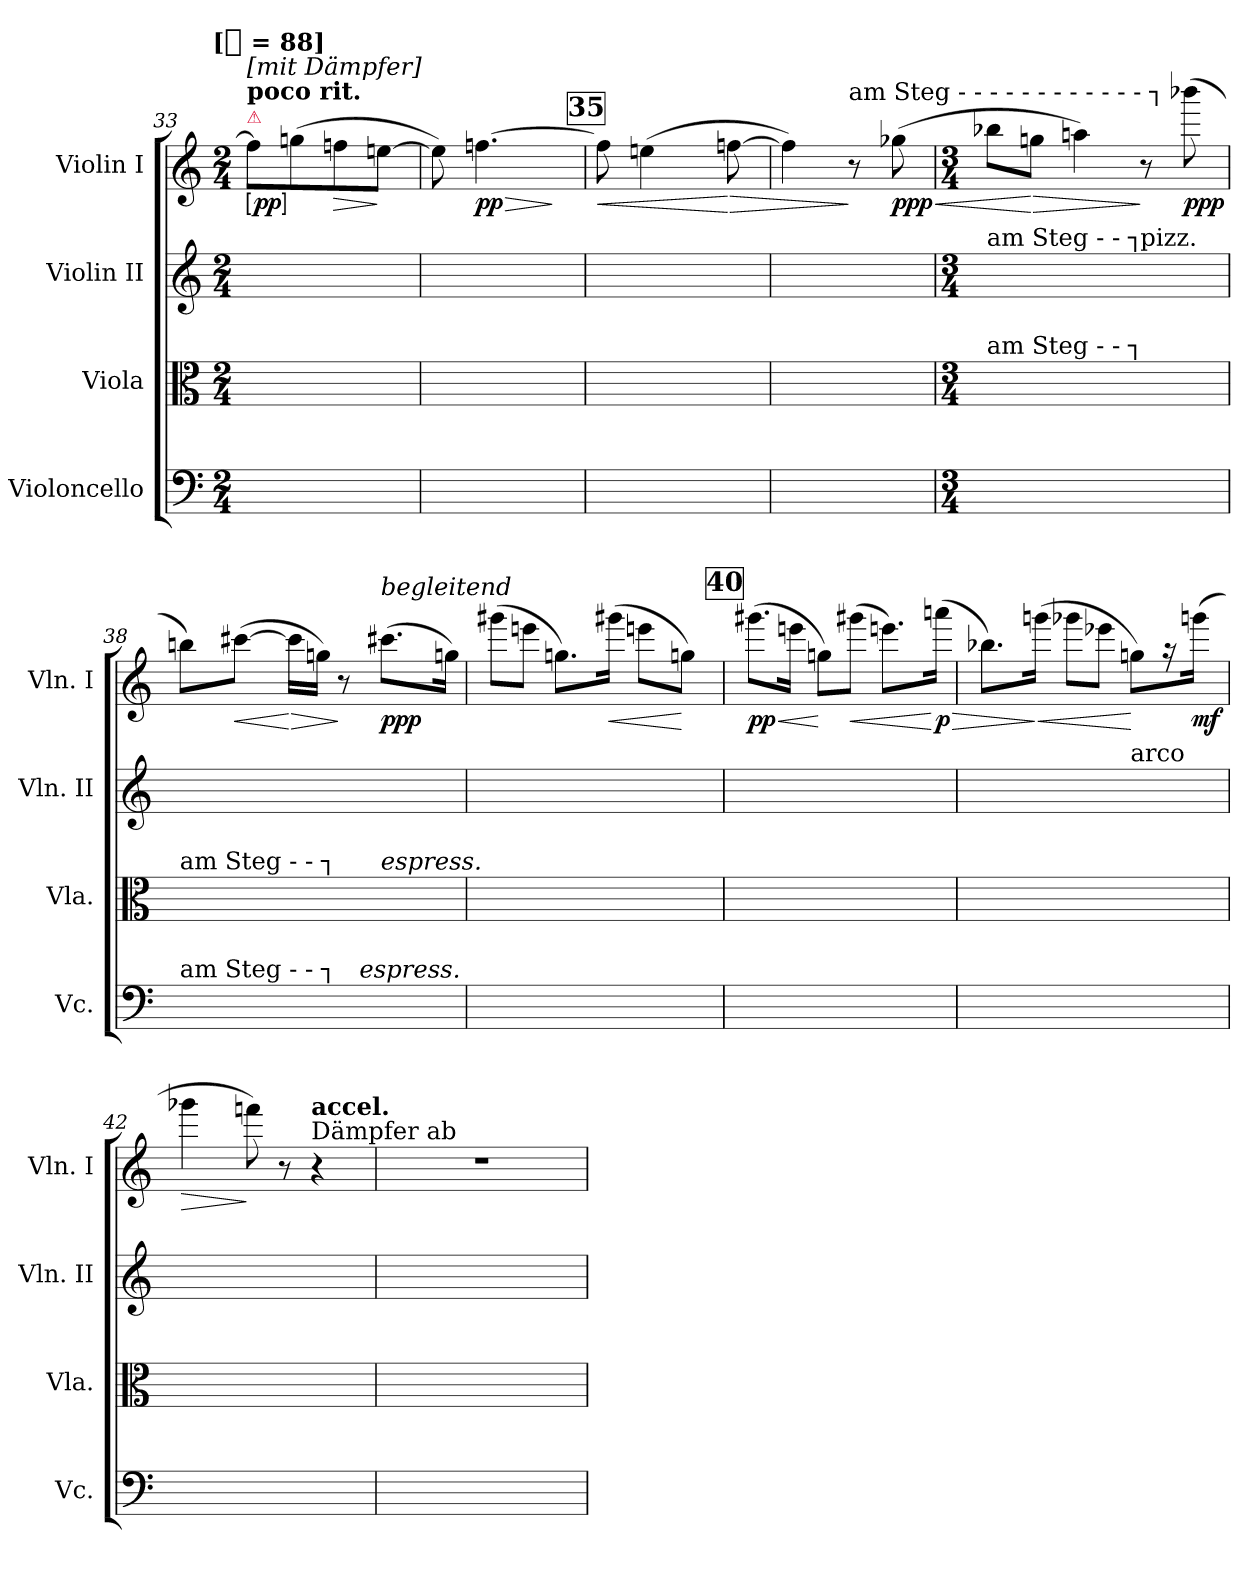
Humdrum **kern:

**kern	**kern	**kern	**kern	**dynam
*part4	*part3	*part2	*part1	*part1
*staff4	*staff3	*staff2	*staff1	*staff1
*I"Violoncello	*I"Viola	*I"Violin II	*I"Violin I	*
*I'Vc.	*I'Vla.	*I'Vln. II	*I'Vln. I	*
*clefF4	*clefC3	*clefG2	*clefG2	*
*k[]	*k[]	*k[]	*k[]	*
*C:	*C:	*C:	*C:	*
!!LO:TX:omd:t=[[quarter] = 88]
*M2/4	*M2/4	*M2/4	*M2/4	*
*MM88	*MM88	*MM88	*MM88	*
=33	=33	=33	=33	=33
!	!	!	!LO:TX:a:color=crimson:t=⚠	!
!	!	!	!LO:TX:a:B:t=poco rit.	!
!	!	!	!LO:TX:a:t=[mit Dämpfer]	!
!	!	!	!	!LO:DY:ed=brack
2ryy	4.ryy	4.ryy	8ffL]	pp
.	.	.	(8ggn	.
!	!	!	!	!LO:HP:b
.	.	.	8ffn	>
.	8ryy	8ryy	[8eenJ	]
=34	=34	=34	=34	=34
4ryy	2ryy	2ryy	8ee])	.
!	!	!	!	!LO:HP:b
.	.	.	[4.ffn	> pp
4ryy	.	.	.	.
.	.	.	.	]
!!LO:REH:place=s1:t=35
=35	=35	=35	=35	=35
!	!	!	!	!LO:HP:b
4ryy	2ryy	2ryy	8ff]	<
.	.	.	(4een	.
4ryy	.	.	.	.
!	!	!	!	!LO:HP:n=1:b
.	.	.	[8ffn	[ >
=36	=36	=36	=36	=36
4ryy	4ryy	4ryy	4ff])	.
*	*	*	*MM88	*
!	!	!	!LO:TX:a:t=am Steg - - - - - - - - - - - - ┐	!
4ryy	4ryy	4ryy	8r	]
!	!	!	!	!LO:HP:b
.	.	.	(8gg-X	< ppp
=37	=37	=37	=37	=37
*M3/4	*M3/4	*M3/4	*M3/4	*
!	!	!LO:TX:a:t=am Steg - - ┐	!	!
!	!LO:TX:a:t=am Steg - - ┐	!	!	!
4%3ryy	4ryy	4ryy	8bb-XL	.
!	!	!	!	!LO:HP:n=1:b
.	.	.	8ggnJ	[ >
.	4ryy	4ryy	4aan)	.
!	!	!LO:TX:a:t=pizz.	!	!
.	4ryy	8ryy	8r	]
.	.	8ryy	(8bbb-X	ppp
=38	=38	=38	=38	=38
!	!LO:TX:a:t=am Steg - - ┐	!	!	!
!LO:TX:a:t=am Steg - - ┐	!	!	!	!
32ryy	32ryy	8ryy	8bbnL)	.
32ryy	32ryy	.	.	.
32ryy	32ryy	.	.	.
32ryy	32ryy	.	.	.
!	!	!	!	!LO:HP:b
32ryy	32ryy	8ryy	([8ccc#XJ	<
32ryy	32ryy	.	.	.
32ryy	32ryy	.	.	.
32ryy	32ryy	.	.	.
!	!	!	!	!LO:HP:n=1:b
8ryy	8ryy	16ryy	16ccc#LL]	[ >
.	.	16ryy	16ggnJJ)	.
16ryy	16ryy	8ryy	8r	]
!LO:TX:a:i:t=espress.	!	!	!	!
16ryy	16ryy	.	.	.
!	!	!	!LO:TX:a:i:t=begleitend	!
!	!LO:TX:a:i:t=espress.	!	!	!
16ryy	16ryy	4ryy	(8.ccc#XL	ppp
16ryy	16ryy	.	.	.
8ryy	8ryy	.	.	.
.	.	.	16ggnJk)	.
=39	=39	=39	=39	=39
4ryy	4ryy	4%3ryy	(8ggg#XL	.
.	.	.	8eeenJ	.
8ryy	8ryy	.	8.ggnL)	.
8ryy	8ryy	.	.	.
!	!	!	!	!LO:HP:b
.	.	.	(16ggg#XJk	<
16ryy	16ryy	.	8eeenL	.
8ryy	8ryy	.	.	.
.	.	.	8ggnJ)	[
16ryy	16ryy	.	.	.
!!LO:REH:place=s1:t=40
=40	=40	=40	=40	=40
!	!	!	!	!LO:HP:b
4.ryy	4.ryy	4%3ryy	(8.ggg#XL	< pp
.	.	.	16eeenJk	.
.	.	.	8ggnL)	[
!	!	!	!	!LO:HP:b
8ryy	8ryy	.	(8ggg#XJ	<
8ryy	8ryy	.	8.eeenL)	.
8ryy	8ryy	.	.	.
!	!	!	!	!LO:HP:n=1:b
.	.	.	(16aaanJk	[ > p
=41	=41	=41	=41	=41
8ryy	8ryy	4ryy	8.bb-XL)	.
8ryy	8ryy	.	.	.
!	!	!	!	!LO:HP:n=1:b
.	.	.	(16gggnJk	] <
8ryy	8ryy	4ryy	8ggg-XL	.
8ryy	8ryy	.	8eee-XJ	.
!	!	!LO:TX:a:t=arco	!	!
8ryy	8ryy	8.ryy	8ggnL)	[
8ryy	8ryy	.	16r	.
.	.	16ryy	(16gggnJk	mf
=42	=42	=42	=42	=42
!	!	!	!	!LO:HP:b
8ryy	8ryy	4ryy	4ggg-X	>
8ryy	8ryy	.	.	.
8ryy	4ryy	8ryy	8fffn)	]
8ryy	.	8ryy	8r	.
!	!	!	!LO:TX:a:t=Dämpfer ab	!
!	!	!	!LO:TX:a:B:t=accel.	!
8ryy	8ryy	8ryy	4r	.
8ryy	8ryy	8ryy	.	.
=43	=43	=43	=43	=43
4ryy	4ryy	8ryy	4%3r	.
.	.	8ryy	.	.
8ryy	8ryy	8ryy	.	.
8ryy	4ryy	8ryy	.	.
8ryy	.	8.ryy	.	.
8ryy	8ryy	.	.	.
.	.	16ryy	.	.
=	=	=	=	=
*-	*-	*-	*-	*-
